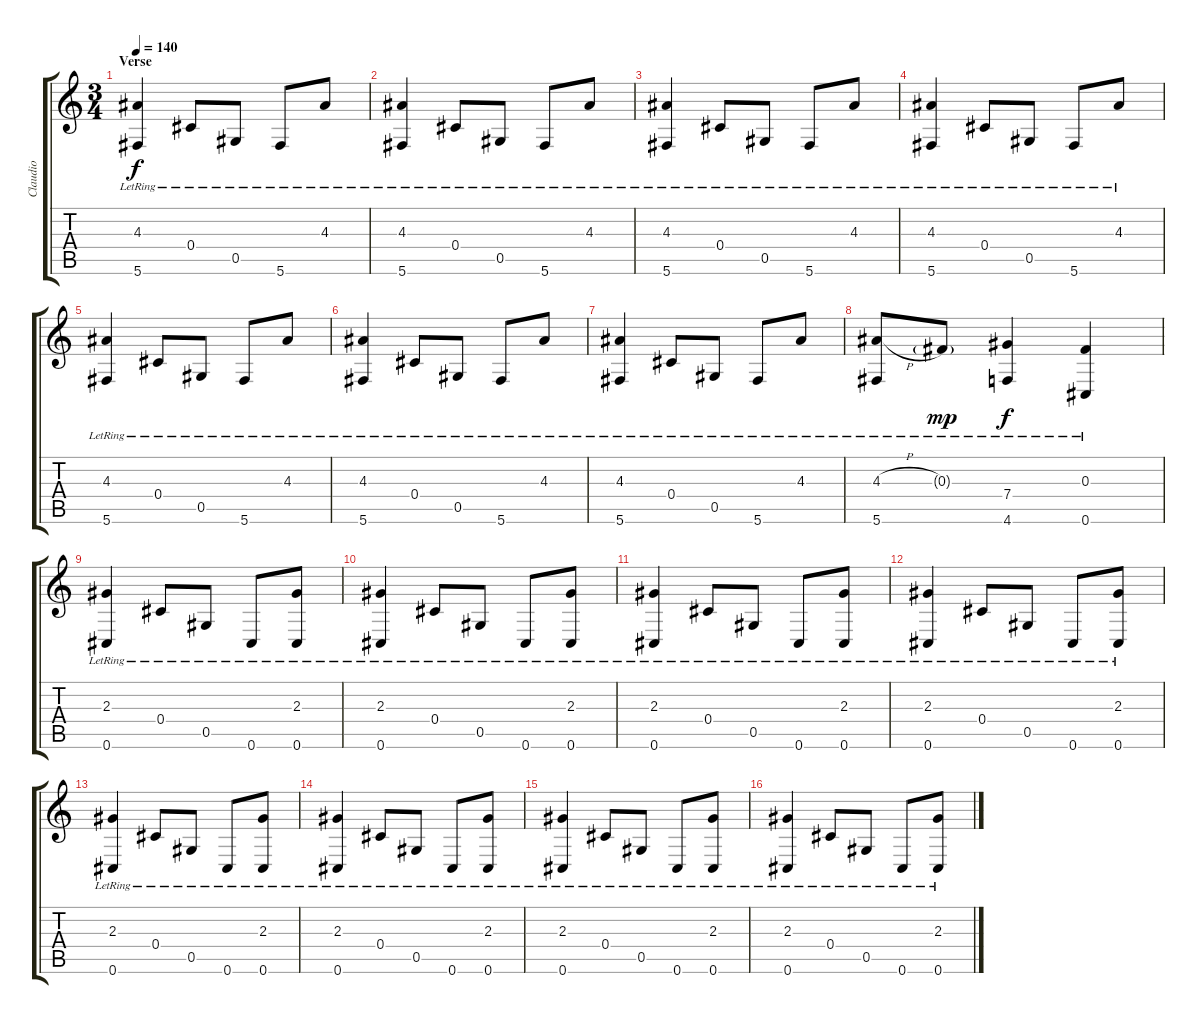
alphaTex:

\track ("Claudio" "Claudio") {instrument acousticguitarnylon}
\staff {score tabs}
\tuning (Eb4 Bb3 Gb3 Db3 Ab2 Db2) {hide}
\ts (3 4)
\section ("" "Verse")
\tempo 140
\clef g2
\ks c
(4.3{lr} 5.6{lr}).4{dy f} 0.4{lr}.8 0.5{lr}.8 5.6{lr}.8 4.3{lr}.8 |
(4.3{lr} 5.6{lr}).4 0.4{lr}.8 0.5{lr}.8 5.6{lr}.8 4.3{lr}.8 |
(4.3{lr} 5.6{lr}).4 0.4{lr}.8 0.5{lr}.8 5.6{lr}.8 4.3{lr}.8 |
(4.3{lr} 5.6{lr}).4 0.4{lr}.8 0.5{lr}.8 5.6{lr}.8 4.3{lr}.8 |
(4.3{lr} 5.6{lr}).4 0.4{lr}.8 0.5{lr}.8 5.6{lr}.8 4.3{lr}.8 |
(4.3{lr} 5.6{lr}).4 0.4{lr}.8 0.5{lr}.8 5.6{lr}.8 4.3{lr}.8 |
(4.3{lr} 5.6{lr}).4 0.4{lr}.8 0.5{lr}.8 5.6{lr}.8 4.3{lr}.8 |
(4.3{h lr} 5.6{lr}).8 0.3{g lr}.8{dy mp} (7.4{lr} 4.6{lr}).4{dy f} (0.3{lr} 0.6{lr}).4 |
(2.3{lr} 0.6{lr}).4 0.4{lr}.8 0.5{lr}.8 0.6{lr}.8 (2.3{lr} 0.6{lr}).8 |
(2.3{lr} 0.6{lr}).4 0.4{lr}.8 0.5{lr}.8 0.6{lr}.8 (2.3{lr} 0.6{lr}).8 |
(2.3{lr} 0.6{lr}).4 0.4{lr}.8 0.5{lr}.8 0.6{lr}.8 (2.3{lr} 0.6{lr}).8 |
(2.3{lr} 0.6{lr}).4 0.4{lr}.8 0.5{lr}.8 0.6{lr}.8 (2.3{lr} 0.6{lr}).8 |
(2.3{lr} 0.6{lr}).4 0.4{lr}.8 0.5{lr}.8 0.6{lr}.8 (2.3{lr} 0.6{lr}).8 |
(2.3{lr} 0.6{lr}).4 0.4{lr}.8 0.5{lr}.8 0.6{lr}.8 (2.3{lr} 0.6{lr}).8 |
(2.3{lr} 0.6{lr}).4 0.4{lr}.8 0.5{lr}.8 0.6{lr}.8 (2.3{lr} 0.6{lr}).8 |
(2.3{lr} 0.6{lr}).4 0.4{lr}.8 0.5{lr}.8 0.6{lr}.8 (2.3{lr} 0.6{lr}).8
